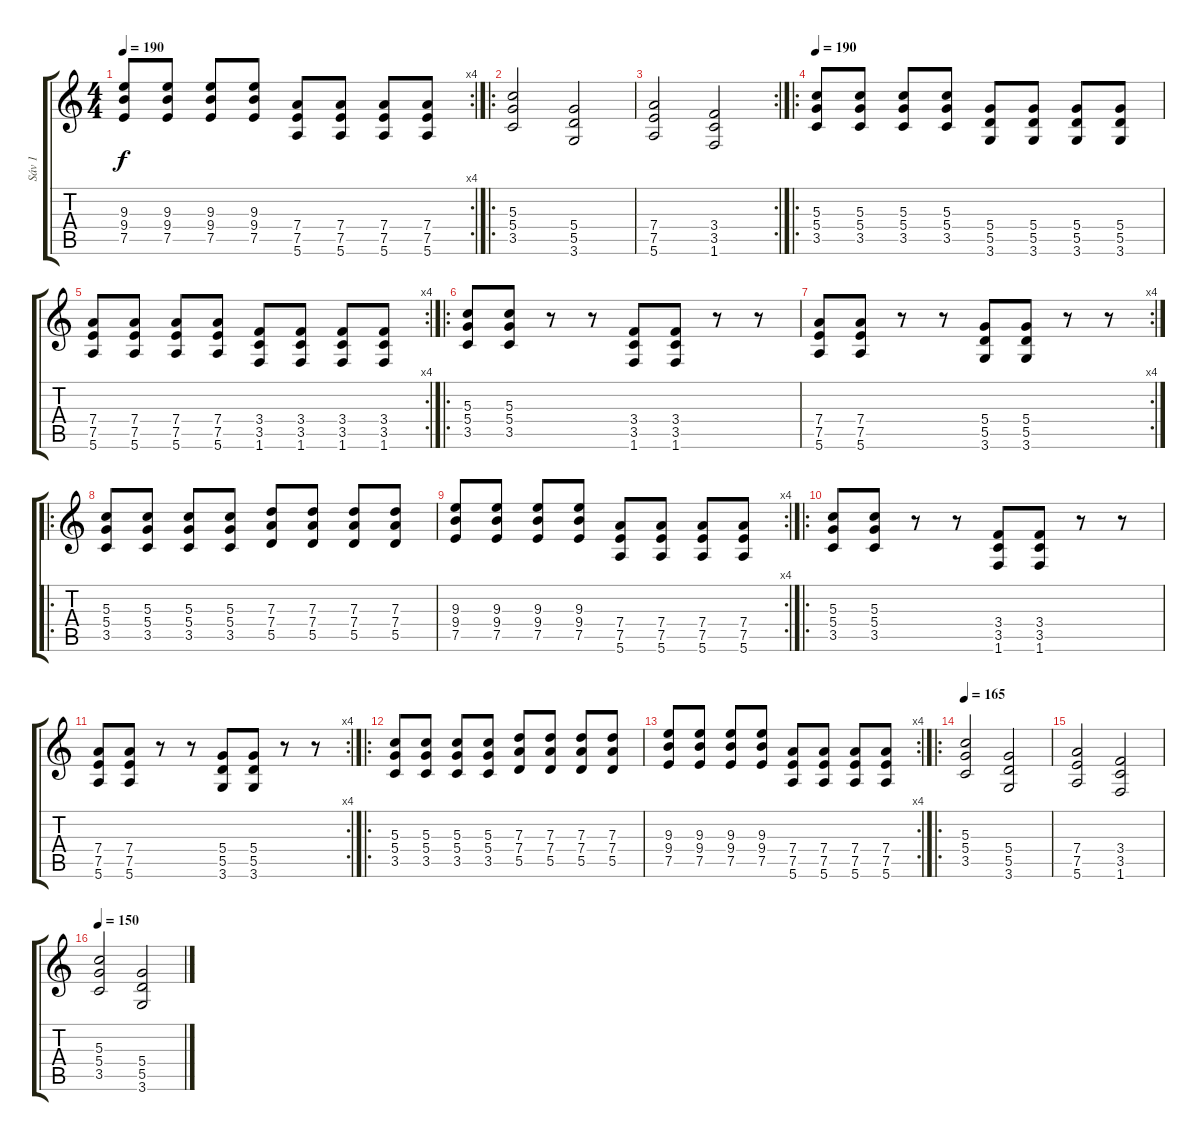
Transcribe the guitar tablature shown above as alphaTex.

\track ("Sáv 1" "Sáv 1") {instrument distortionguitar}
\staff {score tabs}
\tuning (E4 B3 G3 D3 A2 E2) {hide}
\rc 4
\ts (4 4)
\tempo 190
\clef g2
\ks c
(9.3 9.4 7.5).8{dy f} (9.3 9.4 7.5).8 (9.3 9.4 7.5).8 (9.3 9.4 7.5).8 (7.4 7.5 5.6).8 (7.4 7.5 5.6).8 (7.4 7.5 5.6).8 (7.4 7.5 5.6).8 |
\ro
(5.3 5.4 3.5).2 (5.4 5.5 3.6).2 |
\rc 2
(7.4 7.5 5.6).2 (3.4 3.5 1.6).2 |
\ro
\tempo 190
(5.3 5.4 3.5).8 (5.3 5.4 3.5).8 (5.3 5.4 3.5).8 (5.3 5.4 3.5).8 (5.4 5.5 3.6).8 (5.4 5.5 3.6).8 (5.4 5.5 3.6).8 (5.4 5.5 3.6).8 |
\rc 4
(7.4 7.5 5.6).8 (7.4 7.5 5.6).8 (7.4 7.5 5.6).8 (7.4 7.5 5.6).8 (3.4 3.5 1.6).8 (3.4 3.5 1.6).8 (3.4 3.5 1.6).8 (3.4 3.5 1.6).8 |
\ro
(5.3 5.4 3.5).8 (5.3 5.4 3.5).8 r.8 r.8 (3.4 3.5 1.6).8 (3.4 3.5 1.6).8 r.8 r.8 |
\rc 4
(7.4 7.5 5.6).8 (7.4 7.5 5.6).8 r.8 r.8 (5.4 5.5 3.6).8 (5.4 5.5 3.6).8 r.8 r.8 |
\ro
(5.3 5.4 3.5).8 (5.3 5.4 3.5).8 (5.3 5.4 3.5).8 (5.3 5.4 3.5).8 (7.3 7.4 5.5).8 (7.3 7.4 5.5).8 (7.3 7.4 5.5).8 (7.3 7.4 5.5).8 |
\rc 4
(9.3 9.4 7.5).8 (9.3 9.4 7.5).8 (9.3 9.4 7.5).8 (9.3 9.4 7.5).8 (7.4 7.5 5.6).8 (7.4 7.5 5.6).8 (7.4 7.5 5.6).8 (7.4 7.5 5.6).8 |
\ro
(5.3 5.4 3.5).8 (5.3 5.4 3.5).8 r.8 r.8 (3.4 3.5 1.6).8 (3.4 3.5 1.6).8 r.8 r.8 |
\rc 4
(7.4 7.5 5.6).8 (7.4 7.5 5.6).8 r.8 r.8 (5.4 5.5 3.6).8 (5.4 5.5 3.6).8 r.8 r.8 |
\ro
(5.3 5.4 3.5).8 (5.3 5.4 3.5).8 (5.3 5.4 3.5).8 (5.3 5.4 3.5).8 (7.3 7.4 5.5).8 (7.3 7.4 5.5).8 (7.3 7.4 5.5).8 (7.3 7.4 5.5).8 |
\rc 4
(9.3 9.4 7.5).8 (9.3 9.4 7.5).8 (9.3 9.4 7.5).8 (9.3 9.4 7.5).8 (7.4 7.5 5.6).8 (7.4 7.5 5.6).8 (7.4 7.5 5.6).8 (7.4 7.5 5.6).8 |
\ro
\tempo 165
(5.3 5.4 3.5).2 (5.4 5.5 3.6).2 |
(7.4 7.5 5.6).2 (3.4 3.5 1.6).2 |
\tempo 150
(5.3 5.4 3.5).2 (5.4 5.5 3.6).2
